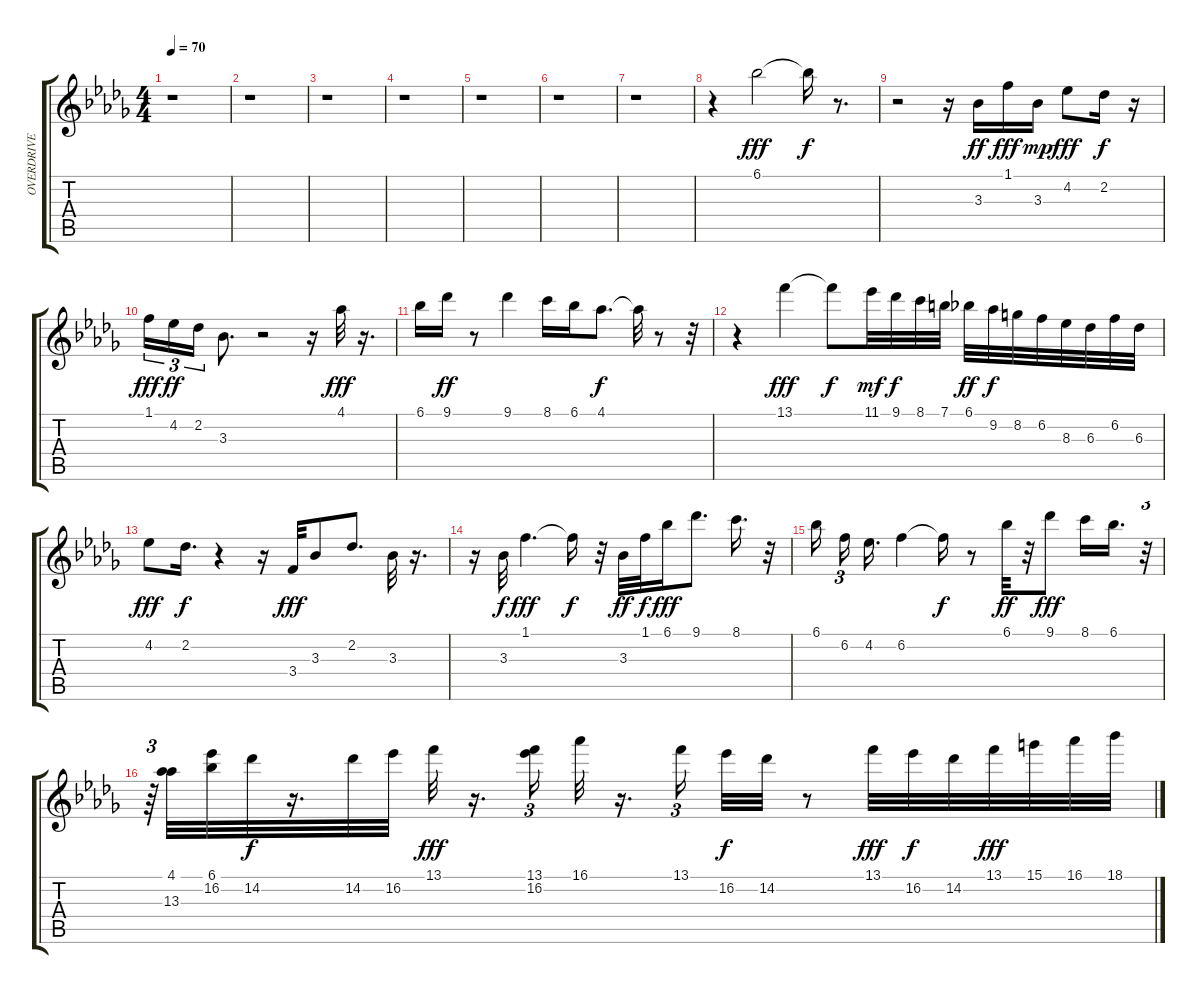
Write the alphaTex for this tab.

\track ("OVERDRIVE" "OVERDRIVE") {instrument distortionguitar}
\staff {score tabs}
\tuning (E4 B3 G3 D3 A2 E2) {hide}
\ts (4 4)
\tempo 70
\clef g2
\ks bbminor
r.1{dy fff} |
r.1 |
r.1 |
r.1 |
r.1 |
r.1 |
r.1 |
r.4 6.1.2 6.1{t}.16{dy f} r.8{d} |
r.2 r.16 3.3.16{dy ff} 1.1.16{dy fff} 3.3.16{dy mp} 4.2.8{dy fff} 2.2.16{dy f} r.16 |
1.1.16{tu (3 2) dy fff} 4.2.16{tu (3 2) dy ff} 2.2.16{tu (3 2)} 3.3.8{d} r.2 r.16 4.1.32{dy fff} r.16{d} |
6.1.16 9.1.16{dy ff} r.8 9.1.4 8.1.16 6.1.16 4.1.8{d dy f} 4.1{t}.32 r.8 r.32 |
r.4 13.1.4{dy fff} 13.1{t}.8{dy f} 11.1.32{dy mf} 9.1.32{dy f} 8.1.32 7.1.32 6.1.32{dy ff} 9.2.32{dy f} 8.2.32 6.2.32 8.3.32 6.3.32 6.2.32 6.3.32 |
4.2.8{dy fff} 2.2.16{d dy f} r.4 r.16 3.4.32{dy fff} 3.3.8 2.2.8{d} 3.3.32 r.16{d} |
r.16 3.3.32{dy f} 1.1.4{d dy fff} 1.1{t}.16{dy f} r.32 3.3.32{dy ff} 1.1.32{dy f} 6.1.16{dy fff} 9.1.8{d} 8.1.16{d} r.32 |
6.1.16{beam splitsecondary} 6.2.16{tu (3 2)} 4.2.16{d} 6.2.4 6.2{t}.16{dy f} r.8 6.1.32{dy ff} r.32 9.1.8{dy fff} 8.1.16 6.1.16{d} r.32{tu (3 2)} |
r.64{tu (3 2)} (4.1 13.3).32 (6.1 16.2).32 14.2.32{dy f} r.16{d} 14.2.32 16.2.32 13.1.32{dy fff} r.16{d} (13.1 16.2).16{tu (3 2)} 16.1.32 r.16{d} 13.1.16{tu (3 2) beam splitsecondary} 16.2.32{dy f} 14.2.32 r.8 13.1.32{dy fff} 16.2.32{dy f} 14.2.32 13.1.32{dy fff} 15.1.32 16.1.32 18.1.32
